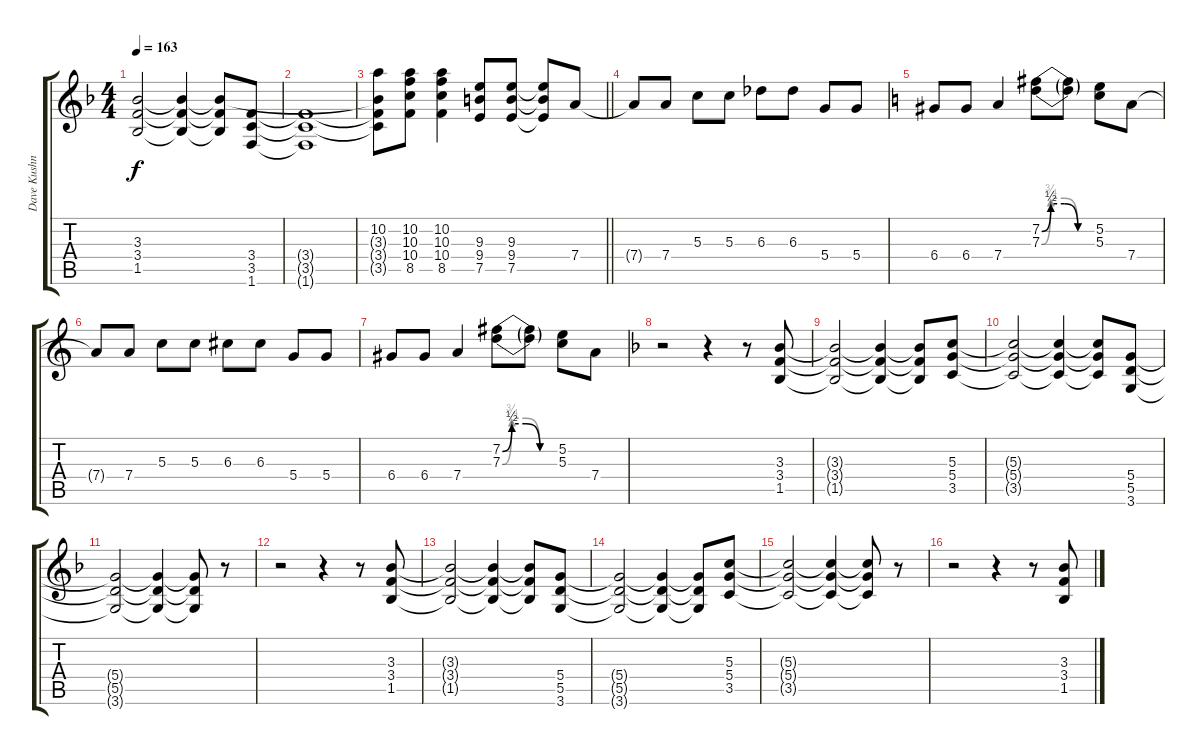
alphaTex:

\track ("Dave Kushner" "Dave Kushn") {instrument overdrivenguitar}
\staff {score tabs}
\tuning (E4 B3 G3 D3 A2 E2) {hide}
\ts (4 4)
\tempo 163
\clef g2
\ks f
(3.3{t} 3.4{t} 1.5{t}).2{dy f} (3.3{t} 3.4{t} 1.5{t}).4 (3.3{t} 3.4{t} 1.5{t}).8 (3.4 3.5 1.6).8 |
(3.4{t} 3.5{t} 1.6{t}).1 |
\barLineRight lightlight
(10.2 3.3{t} 3.4{t} 3.5{t}).8 (10.2 10.3 10.4 8.5).8 (10.2 10.3 10.4 8.5).4 (9.3 9.4 7.5).8 (9.3 9.4 7.5).8 (9.3{t} 9.4{t} 7.5{t}).8 7.4.8 |
7.4{t}.8 7.4.8 5.3.8 5.3.8 6.3.8 6.3.8 5.4.8 5.4.8 |
\ks c
6.4.8 6.4.8 7.4.4 (7.2{be (custom 0 0 10 2 25 2 40 0 60 0)} 7.3{be (custom 0 0 10 3 25 3 40 0 60 0)}).8 (7.2{t} 7.3{t}).8 (5.2 5.3).8 7.4.8 |
7.4{t}.8 7.4.8 5.3.8 5.3.8 6.3.8 6.3.8 5.4.8 5.4.8 |
6.4.8 6.4.8 7.4.4 (7.2{be (custom 0 0 10 2 25 2 40 0 60 0)} 7.3{be (custom 0 0 10 3 25 3 40 0 60 0)}).8 (7.2{t} 7.3{t}).8 (5.2 5.3).8 7.4.8 |
\ks f
r.2 r.4 r.8 (3.3 3.4 1.5).8 |
(3.3{t} 3.4{t} 1.5{t}).2 (3.3{t} 3.4{t} 1.5{t}).4 (3.3{t} 3.4{t} 1.5{t}).8 (5.3 5.4 3.5).8 |
(5.3{t} 5.4{t} 3.5{t}).2 (5.3{t} 5.4{t} 3.5{t}).4 (5.3{t} 5.4{t} 3.5{t}).8 (5.4 5.5 3.6).8 |
(5.4{t} 5.5{t} 3.6{t}).2 (5.4{t} 5.5{t} 3.6{t}).4 (5.4{t} 5.5{t} 3.6{t}).8 r.8 |
r.2 r.4 r.8 (3.3 3.4 1.5).8 |
(3.3{t} 3.4{t} 1.5{t}).2 (3.3{t} 3.4{t} 1.5{t}).4 (3.3{t} 3.4{t} 1.5{t}).8 (5.4 5.5 3.6).8 |
(5.4{t} 5.5{t} 3.6{t}).2 (5.4{t} 5.5{t} 3.6{t}).4 (5.4{t} 5.5{t} 3.6{t}).8 (5.3 5.4 3.5).8 |
(5.3{t} 5.4{t} 3.5{t}).2 (5.3{t} 5.4{t} 3.5{t}).4 (5.3{t} 5.4{t} 3.5{t}).8 r.8 |
r.2 r.4 r.8 (3.3 3.4 1.5).8
